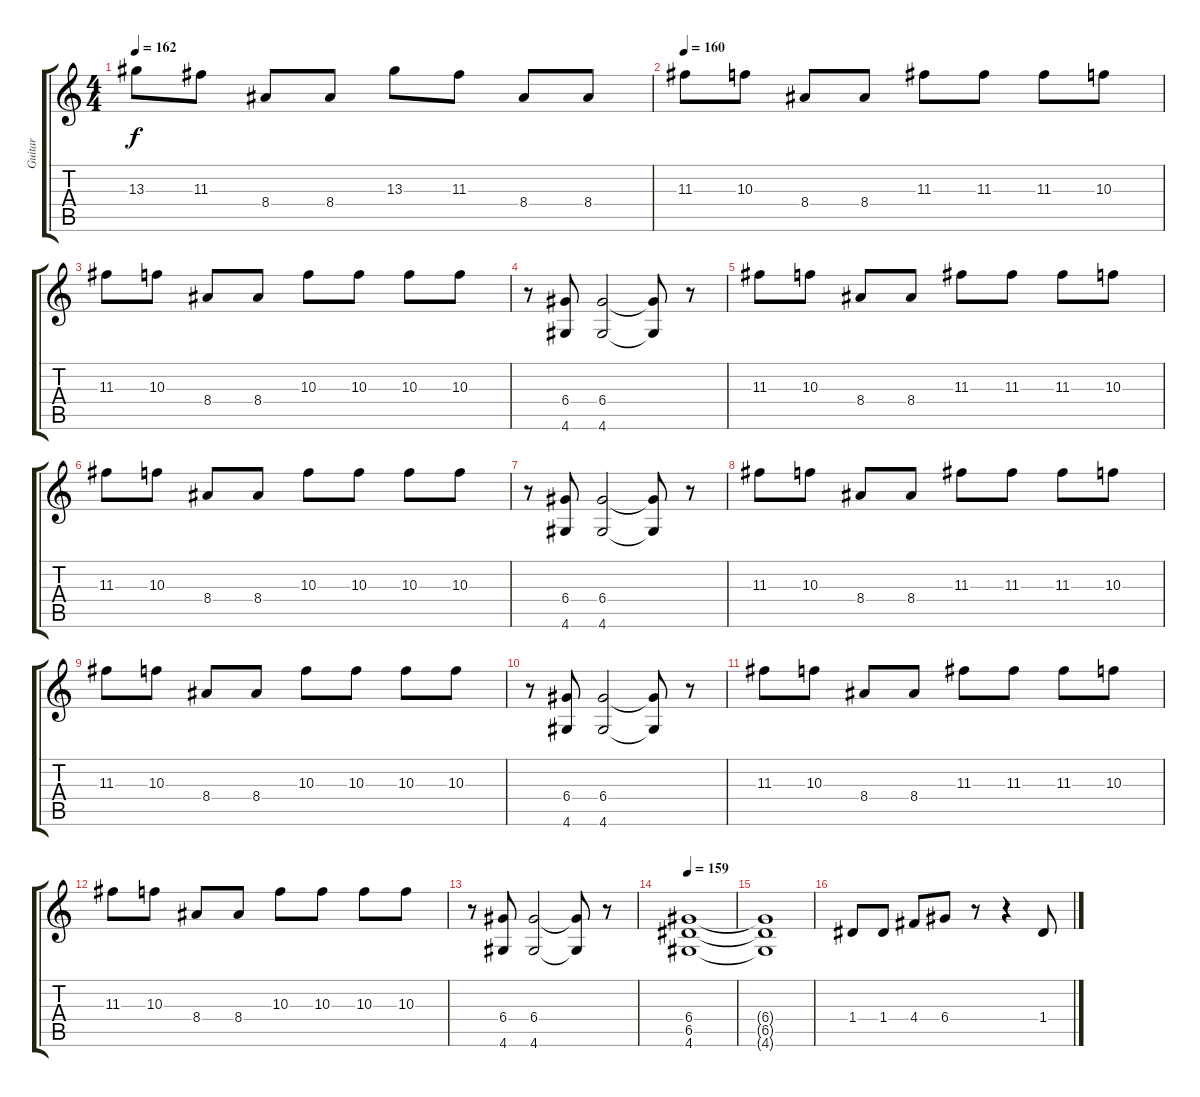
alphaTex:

\track ("Guitar" "Guitar") {instrument distortionguitar}
\staff {score tabs}
\tuning (E4 B3 G3 D3 A2 E2) {hide}
\ts (4 4)
\tempo 162
\clef g2
\ks c
13.3.8{dy f} 11.3.8 8.4.8 8.4.8 13.3.8 11.3.8 8.4.8 8.4.8 |
\tempo 160
11.3.8 10.3.8 8.4.8 8.4.8 11.3.8 11.3.8 11.3.8 10.3.8 |
11.3.8 10.3.8 8.4.8 8.4.8 10.3.8 10.3.8 10.3.8 10.3.8 |
r.8 (6.4 4.6).8 (6.4 4.6).2 (6.4{t} 4.6{t}).8 r.8 |
11.3.8 10.3.8 8.4.8 8.4.8 11.3.8 11.3.8 11.3.8 10.3.8 |
11.3.8 10.3.8 8.4.8 8.4.8 10.3.8 10.3.8 10.3.8 10.3.8 |
r.8 (6.4 4.6).8 (6.4 4.6).2 (6.4{t} 4.6{t}).8 r.8 |
11.3.8 10.3.8 8.4.8 8.4.8 11.3.8 11.3.8 11.3.8 10.3.8 |
11.3.8 10.3.8 8.4.8 8.4.8 10.3.8 10.3.8 10.3.8 10.3.8 |
r.8 (6.4 4.6).8 (6.4 4.6).2 (6.4{t} 4.6{t}).8 r.8 |
11.3.8 10.3.8 8.4.8 8.4.8 11.3.8 11.3.8 11.3.8 10.3.8 |
11.3.8 10.3.8 8.4.8 8.4.8 10.3.8 10.3.8 10.3.8 10.3.8 |
r.8 (6.4 4.6).8 (6.4 4.6).2 (6.4{t} 4.6{t}).8 r.8 |
\tempo 159
(6.4 6.5 4.6).1 |
(6.4{t} 6.5{t} 4.6{t}).1 |
1.4.8{volume 7} 1.4.8 4.4.8 6.4.8 r.8 r.4 1.4.8
